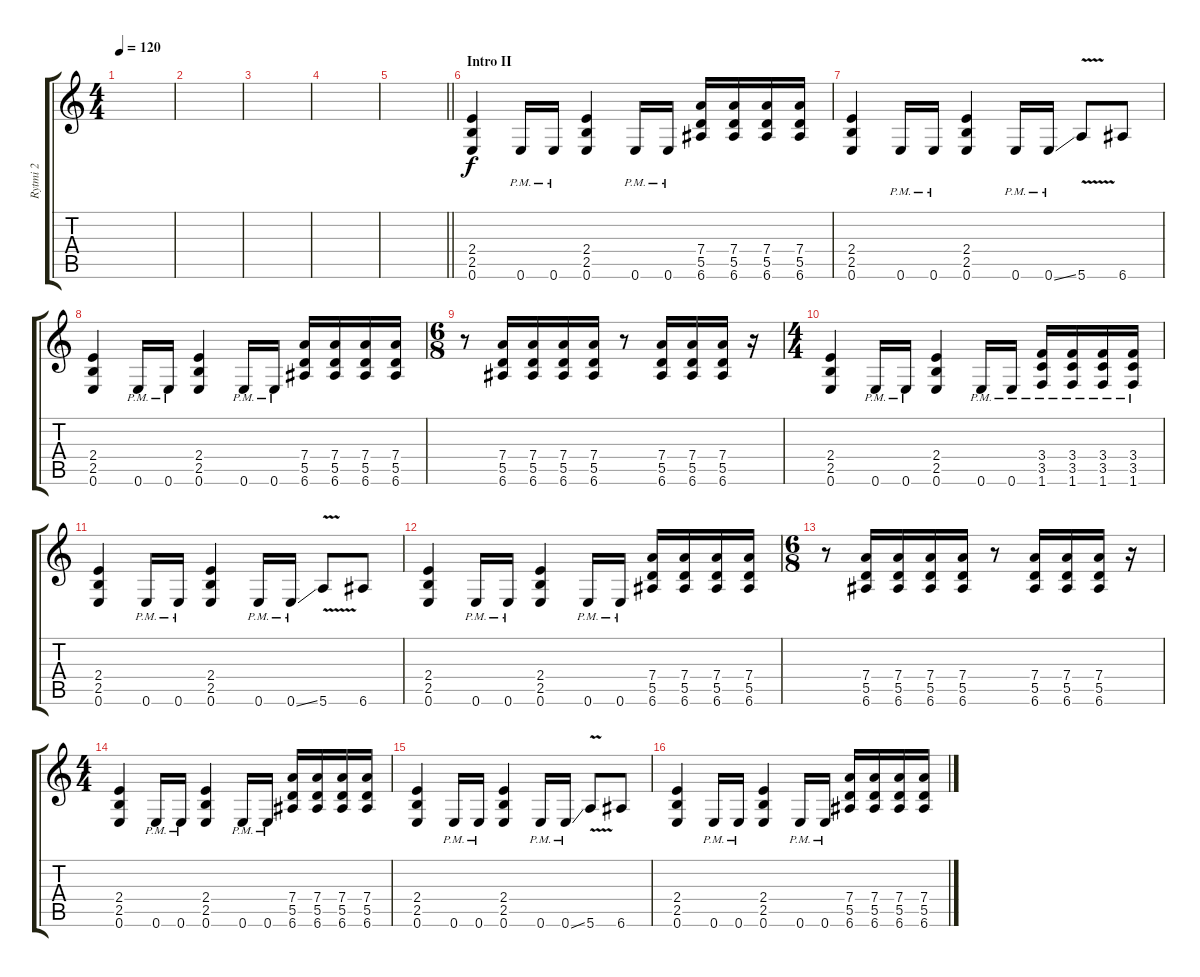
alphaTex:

\track ("Rytmi 2" "Rytmi 2") {instrument distortionguitar}
\staff {score tabs}
\tuning (E4 B3 G3 D3 A2 E2) {hide}
\ts (4 4)
\tempo 120
\clef g2
\ks c
|
|
|
|
\barLineRight lightlight
|
\section ("" "Intro II")
(2.4 2.5 0.6).4 0.6{pm}.16 0.6{pm}.16 (2.4 2.5 0.6).4 0.6{pm}.16 0.6{pm}.16 (7.4 5.5 6.6).16 (7.4 5.5 6.6).16 (7.4 5.5 6.6).16 (7.4 5.5 6.6).16 |
(2.4 2.5 0.6).4 0.6{pm}.16 0.6{pm}.16 (2.4 2.5 0.6).4 0.6{pm}.16 0.6{ss pm}.16 5.6{v}.8 6.6.8 |
(2.4 2.5 0.6).4 0.6{pm}.16 0.6{pm}.16 (2.4 2.5 0.6).4 0.6{pm}.16 0.6{pm}.16 (7.4 5.5 6.6).16 (7.4 5.5 6.6).16 (7.4 5.5 6.6).16 (7.4 5.5 6.6).16 |
\ts (6 8)
r.8 (7.4 5.5 6.6).16 (7.4 5.5 6.6).16 (7.4 5.5 6.6).16 (7.4 5.5 6.6).16 r.8 (7.4 5.5 6.6).16 (7.4 5.5 6.6).16 (7.4 5.5 6.6).16 r.16 |
\ts (4 4)
(2.4 2.5 0.6).4 0.6{pm}.16 0.6{pm}.16 (2.4 2.5 0.6).4 0.6{pm}.16 0.6{pm}.16 (3.4{pm} 3.5{pm} 1.6{pm}).16 (3.4{pm} 3.5{pm} 1.6{pm}).16 (3.4{pm} 3.5{pm} 1.6{pm}).16 (3.4{pm} 3.5{pm} 1.6{pm}).16 |
(2.4 2.5 0.6).4 0.6{pm}.16 0.6{pm}.16 (2.4 2.5 0.6).4 0.6{pm}.16 0.6{ss pm}.16 5.6{v}.8 6.6.8 |
(2.4 2.5 0.6).4 0.6{pm}.16 0.6{pm}.16 (2.4 2.5 0.6).4 0.6{pm}.16 0.6{pm}.16 (7.4 5.5 6.6).16 (7.4 5.5 6.6).16 (7.4 5.5 6.6).16 (7.4 5.5 6.6).16 |
\ts (6 8)
r.8 (7.4 5.5 6.6).16 (7.4 5.5 6.6).16 (7.4 5.5 6.6).16 (7.4 5.5 6.6).16 r.8 (7.4 5.5 6.6).16 (7.4 5.5 6.6).16 (7.4 5.5 6.6).16 r.16 |
\ts (4 4)
(2.4 2.5 0.6).4 0.6{pm}.16 0.6{pm}.16 (2.4 2.5 0.6).4 0.6{pm}.16 0.6{pm}.16 (7.4 5.5 6.6).16 (7.4 5.5 6.6).16 (7.4 5.5 6.6).16 (7.4 5.5 6.6).16 |
(2.4 2.5 0.6).4 0.6{pm}.16 0.6{pm}.16 (2.4 2.5 0.6).4 0.6{pm}.16 0.6{ss pm}.16 5.6{v}.8 6.6.8 |
(2.4 2.5 0.6).4 0.6{pm}.16 0.6{pm}.16 (2.4 2.5 0.6).4 0.6{pm}.16 0.6{pm}.16 (7.4 5.5 6.6).16 (7.4 5.5 6.6).16 (7.4 5.5 6.6).16 (7.4 5.5 6.6).16
